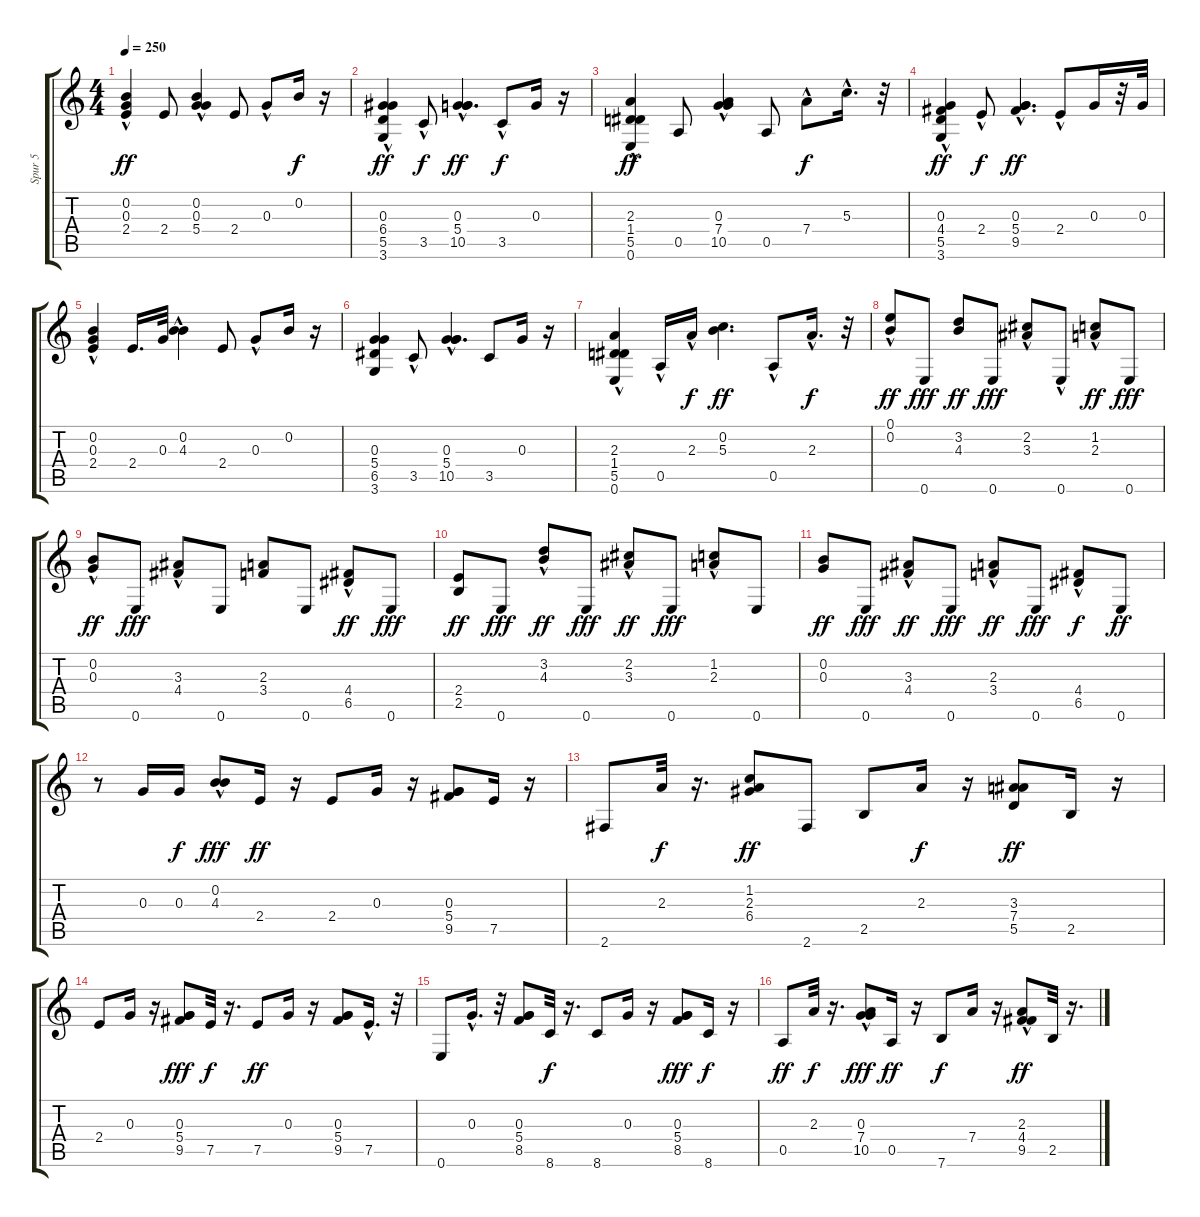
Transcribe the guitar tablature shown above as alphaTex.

\track ("Spur 5" "Spur 5") {instrument acousticguitarsteel}
\staff {score tabs}
\tuning (E4 B3 G3 D3 A2 E2) {hide}
\ts (4 4)
\tempo 250
\clef g2
\ks c
(0.2 0.3 2.4{hac}).4{dy ff} 2.4.8 (0.2{hac} 0.3 5.4).4 2.4.8 0.3{hac}.8 0.2.16{dy f} r.16 |
(0.3 6.4 5.5 3.6{hac}).4{dy ff} 3.5{hac}.8{dy f} (0.3{hac} 5.4 10.5).4{d dy ff} 3.5{hac}.8{dy f} 0.3.16 r.16 |
(2.3 1.4 5.5 0.6{hac}).4{dy ff} 0.5.8 (0.3 7.4 10.5{hac}).4 0.5.8 7.4{hac}.8{dy f} 5.3{hac}.16{d} r.32 |
(0.3 4.4 5.5 3.6{hac}).4{dy ff} 2.4{hac}.8{dy f} (0.3{hac} 5.4 9.5).4{d dy ff} 2.4{hac}.8 0.3.16 r.32 0.3.32 |
(0.2 0.3 2.4{hac}).4 2.4.16{d} 0.3.32 (0.2{hac} 4.3).4 2.4.8 0.3{hac}.8 0.2.16 r.16 |
(0.3 5.4 6.5 3.6).4 3.5{hac}.8 (0.3{hac} 5.4 10.5).4{d} 3.5.8 0.3.16 r.16 |
(2.3 1.4 5.5 0.6{hac}).4 0.5{hac}.16 2.3{hac}.16{dy f} (0.2 5.3).4{d dy ff} 0.5{hac}.8 2.3{hac}.16{d dy f} r.32 |
(0.1{hac} 0.2{hac}).8{dy ff} 0.6.8{dy fff} (3.2 4.3).8{dy ff} 0.6.8{dy fff} (2.2{hac} 3.3{hac}).8 0.6{hac}.8 (1.2{hac} 2.3{hac}).8{dy ff} 0.6.8{dy fff} |
(0.2{hac} 0.3{hac}).8{dy ff} 0.6.8{dy fff} (3.3{hac} 4.4{hac}).8 0.6.8 (2.3 3.4).8 0.6.8 (4.4{hac} 6.5{hac}).8{dy ff} 0.6.8{dy fff} |
(2.4 2.5).8{dy ff} 0.6.8{dy fff} (3.2{hac} 4.3).8{dy ff} 0.6.8{dy fff} (2.2{hac} 3.3{hac}).8{dy ff} 0.6.8{dy fff} (1.2 2.3{hac}).8 0.6.8 |
(0.2 0.3).8{dy ff} 0.6.8{dy fff} (3.3{hac} 4.4{hac}).8{dy ff} 0.6.8{dy fff} (2.3{hac} 3.4{hac}).8{dy ff} 0.6.8{dy fff} (4.4 6.5{hac}).8{dy f} 0.6.8{dy ff} |
r.8 0.3.16 0.3.16{dy f} (0.2{hac} 4.3{hac}).8{dy fff} 2.4.16{dy ff} r.16 2.4.8 0.3.16 r.16 (0.3 5.4 9.5).8 7.5.16 r.16 |
2.6.8 2.3.32{dy f} r.16{d} (1.2 2.3 6.4).8{dy ff} 2.6.8 2.5.8 2.3.16{dy f} r.16 (3.3 7.4 5.5).8{dy ff} 2.5.16 r.16 |
2.4.8 0.3.16 r.16 (0.3 5.4 9.5).8{dy fff} 7.5.32{dy f} r.16{d} 7.5.8{dy ff} 0.3.16 r.16 (0.3 5.4 9.5).8 7.5{hac}.16{d} r.32 |
0.6.8 0.3{hac}.16{d} r.32 (0.3 5.4 8.5).8 8.6.32{dy f} r.16{d} 8.6.8 0.3.16 r.16 (0.3 5.4 8.5).8{dy fff} 8.6.16{dy f} r.16 |
0.5.8{dy ff} 2.3.32{dy f} r.16{d} (0.3{hac} 7.4 10.5).8{dy fff} 0.5.16{dy ff} r.16 7.6.8{dy f} 7.4.16 r.16 (2.3 4.4 9.5{hac}).8{dy ff} 2.5.32 r.16{d}
